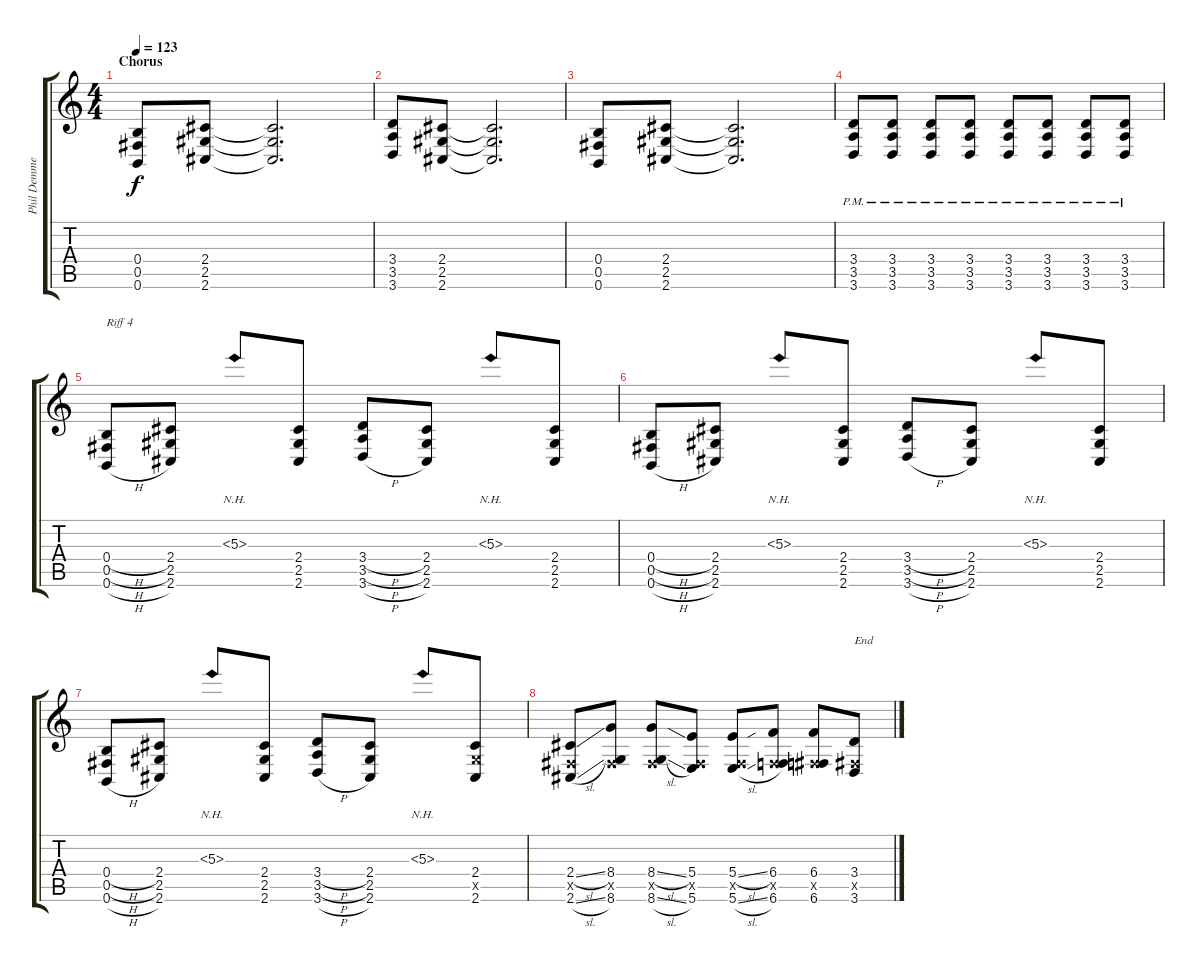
\track ("Phil Demmel" "Phil Demme") {instrument overdrivenguitar}
\staff {score tabs}
\tuning (Db4 Ab3 E3 B2 Gb2 B1) {hide}
\ts (4 4)
\section ("" "Chorus")
\tempo 123
\clef g2
\ks c
(0.4 0.5 0.6).8{dy f} (2.4 2.5 2.6).8 (2.4{t} 2.5{t} 2.6{t}).2{d} |
(3.4 3.5 3.6).8 (2.4 2.5 2.6).8 (2.4{t} 2.5{t} 2.6{t}).2{d} |
(0.4 0.5 0.6).8 (2.4 2.5 2.6).8 (2.4{t} 2.5{t} 2.6{t}).2{d} |
(3.4{pm} 3.5{pm} 3.6{pm}).8 (3.4{pm} 3.5{pm} 3.6{pm}).8 (3.4{pm} 3.5{pm} 3.6{pm}).8 (3.4{pm} 3.5{pm} 3.6{pm}).8 (3.4{pm} 3.5{pm} 3.6{pm}).8 (3.4{pm} 3.5{pm} 3.6{pm}).8 (3.4{pm} 3.5{pm} 3.6{pm}).8 (3.4{pm} 3.5{pm} 3.6{pm}).8 |
(0.4{h} 0.5{h} 0.6{h}).8{txt "Riff 4"} (2.4 2.5 2.6).8 5.3{nh}.8 (2.4 2.5 2.6).8 (3.4{h} 3.5{h} 3.6{h}).8 (2.4 2.5 2.6).8 5.3{nh}.8 (2.4 2.5 2.6).8 |
(0.4{h} 0.5{h} 0.6{h}).8 (2.4 2.5 2.6).8 5.3{nh}.8 (2.4 2.5 2.6).8 (3.4{h} 3.5{h} 3.6{h}).8 (2.4 2.5 2.6).8 5.3{nh}.8 (2.4 2.5 2.6).8 |
(0.4{h} 0.5{h} 0.6{h}).8 (2.4 2.5 2.6).8 5.3{nh}.8 (2.4 2.5 2.6).8 (3.4{h} 3.5{h} 3.6{h}).8 (2.4 2.5 2.6).8 5.3{nh}.8 (2.4 2.5{x} 2.6).8 |
(2.4{sl} 0.5{x} 2.6{sl}).8 (8.4 0.5{x} 8.6).8 (8.4{sl} 0.5{x} 8.6{sl}).8 (5.4 0.5{x} 5.6).8 (5.4{sl} 0.5{x} 5.6{sl}).8 (6.4 0.5{x} 6.6).8 (6.4 0.5{x} 6.6).8 (3.4 0.5{x} 3.6).8{txt "End"}
